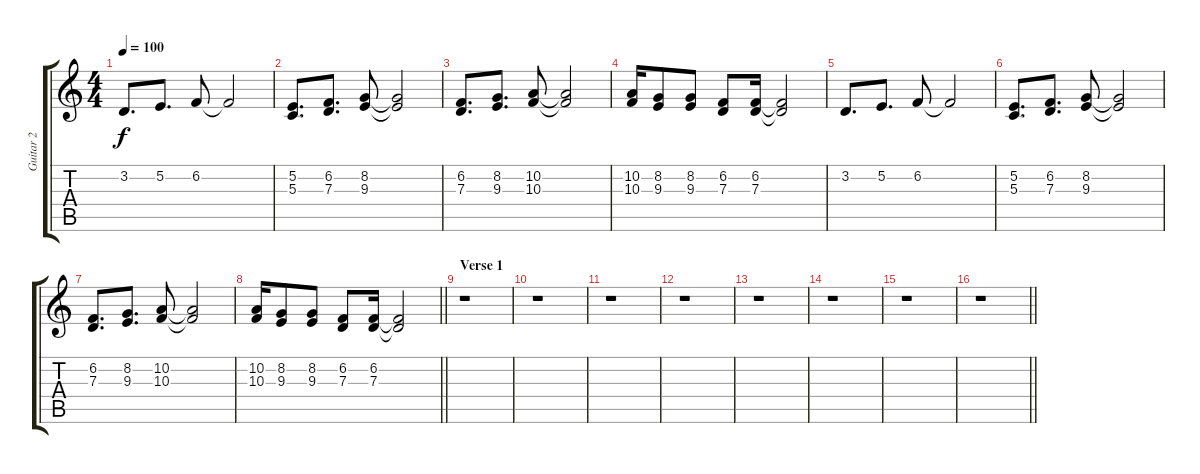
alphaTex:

\track ("Guitar 2" "Guitar 2") {instrument clavinet}
\staff {score tabs}
\tuning (E4 B3 G3 D3 A2 E2) {hide}
\ts (4 4)
\tempo 100
\clef g2
\ks c
3.2.8{d dy f} 5.2.8{d} 6.2.8 6.2{t}.2 |
(5.2 5.3).8{d} (6.2 7.3).8{d} (8.2 9.3).8 (8.2{t} 9.3{t}).2 |
(6.2 7.3).8{d} (8.2 9.3).8{d} (10.2 10.3).8 (10.2{t} 10.3{t}).2 |
(10.2 10.3).16 (8.2 9.3).8 (8.2 9.3).8 (6.2 7.3).8 (6.2 7.3).16 (6.2{t} 7.3{t}).2 |
3.2.8{d} 5.2.8{d} 6.2.8 6.2{t}.2 |
(5.2 5.3).8{d} (6.2 7.3).8{d} (8.2 9.3).8 (8.2{t} 9.3{t}).2 |
(6.2 7.3).8{d} (8.2 9.3).8{d} (10.2 10.3).8 (10.2{t} 10.3{t}).2 |
\barLineRight lightlight
(10.2 10.3).16 (8.2 9.3).8 (8.2 9.3).8 (6.2 7.3).8 (6.2 7.3).16 (6.2{t} 7.3{t}).2 |
\section ("" "Verse 1")
r.1 |
r.1 |
r.1 |
r.1 |
r.1 |
r.1 |
r.1 |
\barLineRight lightlight
r.1
